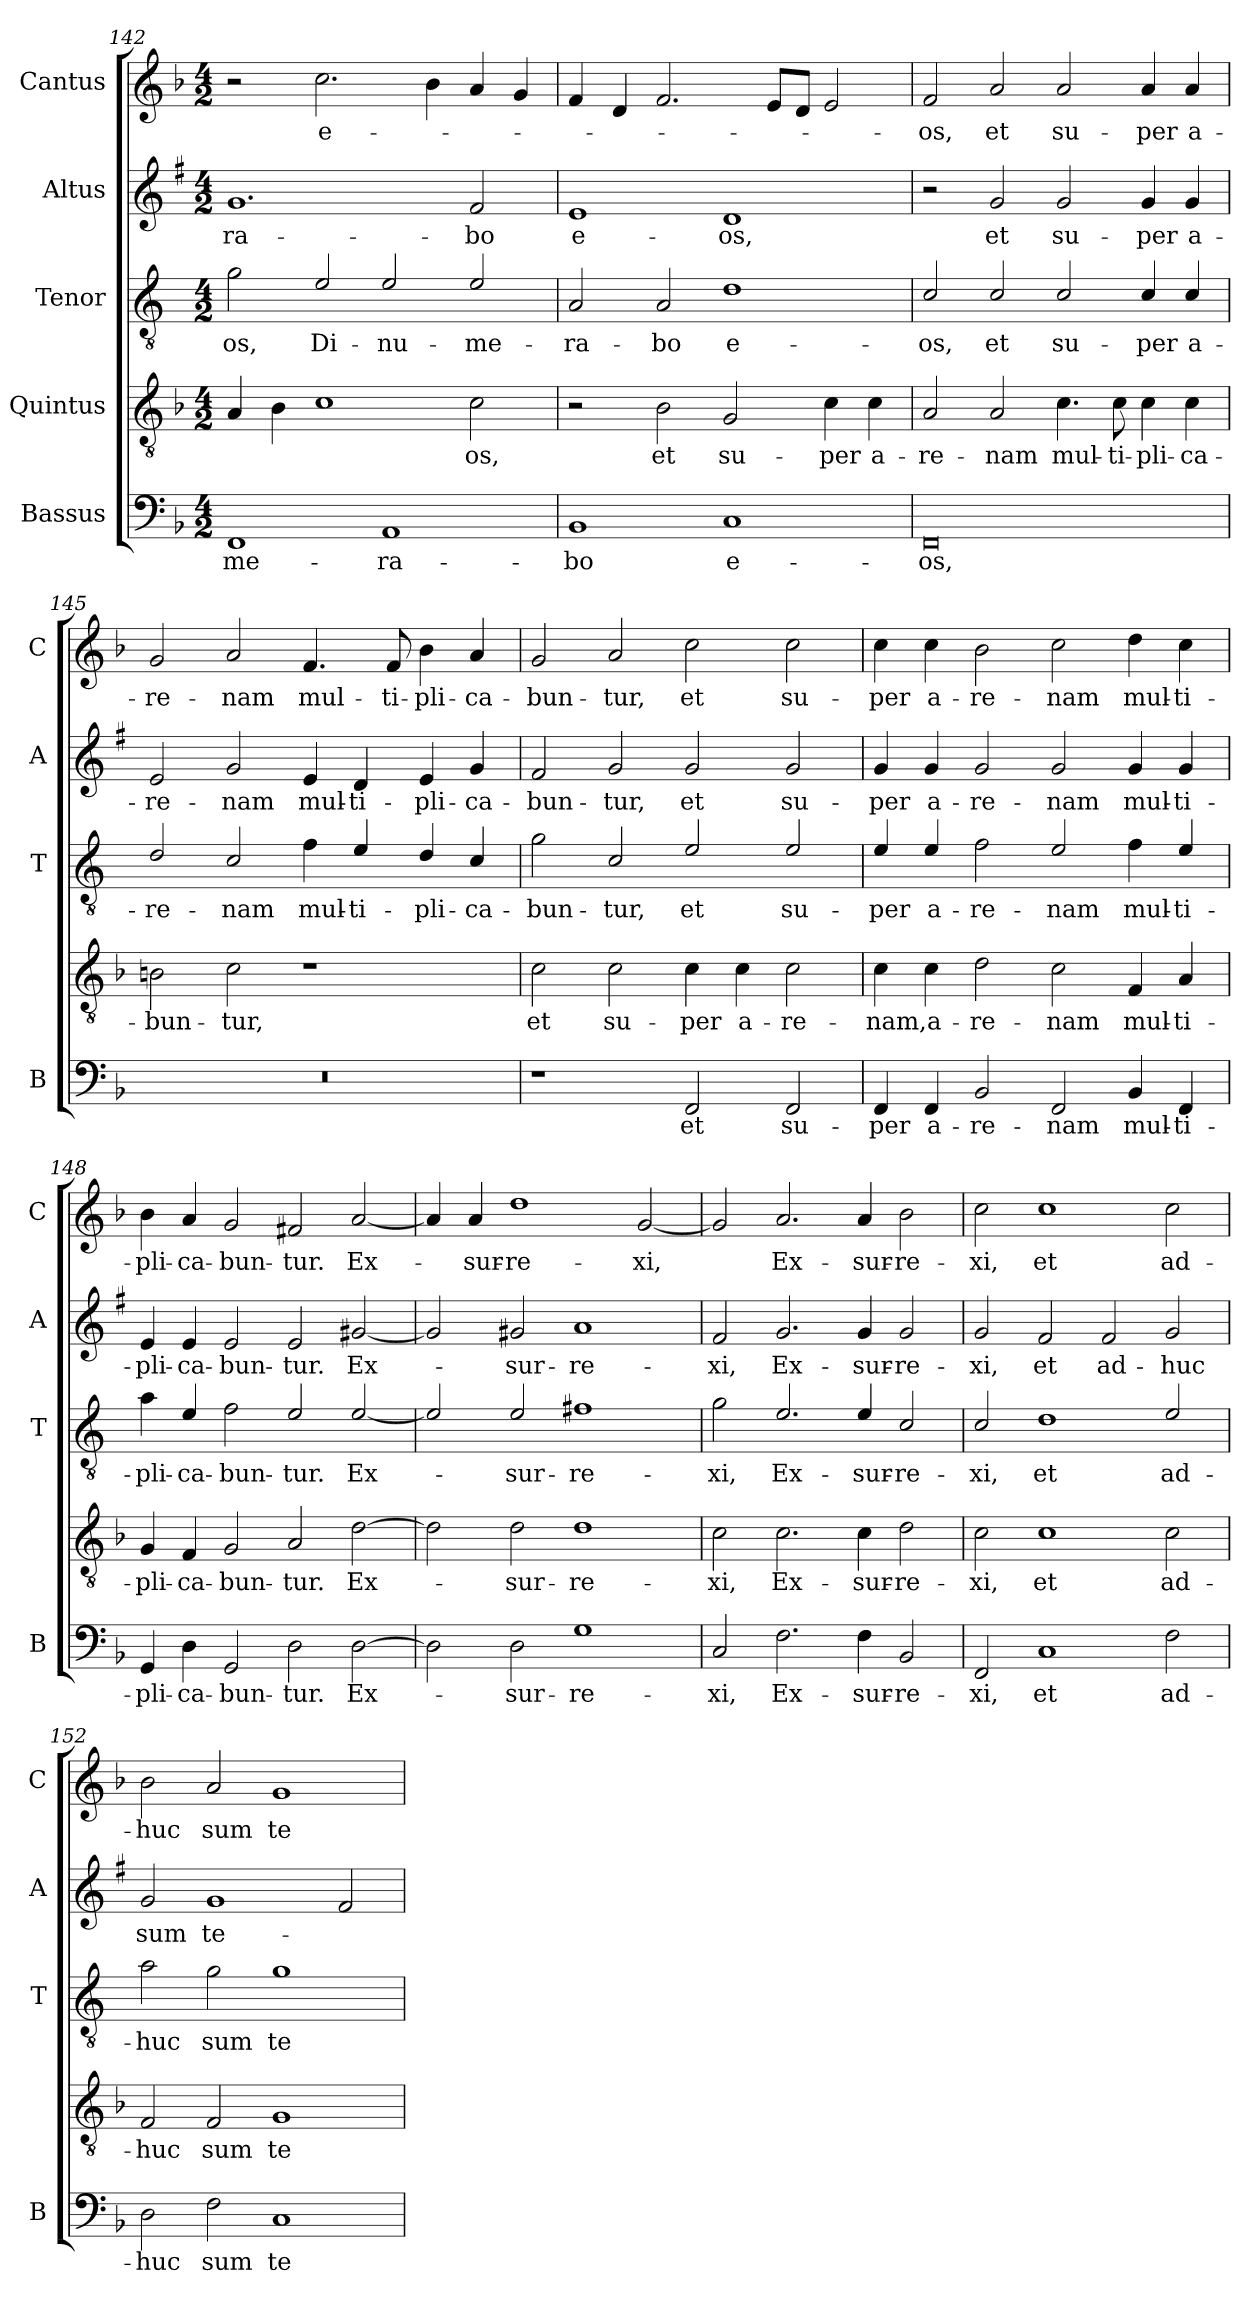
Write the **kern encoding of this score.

**kern	**text	**kern	**text	**kern	**text	**kern	**text	**kern	**text
*part5	*part5	*part4	*part4	*part3	*part3	*part2	*part2	*part1	*part1
*staff5	*staff5	*staff4	*staff4	*staff3	*staff3	*staff2	*staff2	*staff1	*staff1
*I"Bassus	*	*I"Quintus	*	*I"Tenor	*	*I"Altus	*	*I"Cantus	*
*I'B	*	*	*	*I'T	*	*I'A	*	*I'C	*
*clefF4	*	*clefGv2	*	*clefGv2	*	*clefG2	*	*clefG2	*
*	*	*	*	*ITrd4c7	*	*ITrd1c2	*	*	*
*k[b-]	*	*k[b-]	*	*k[b-]	*	*k[b-]	*	*k[b-]	*
*F:	*	*F:	*	*F:	*	*F:	*	*F:	*
*M4/2	*	*M4/2	*	*M4/2	*	*M4/2	*	*M4/2	*
=142	=142	=142	=142	=142	=142	=142	=142	=142	=142
!	!LO:LY:b	!	!	!	!LO:LY:b	!	!LO:LY:b	!	!
1FF	-me-	4A/	.	2c\	-os,	1.f	-ra-	2r	.
.	.	4B-\	.	.	.	.	.	.	.
!	!	!	!	!	!LO:LY:b	!	!	!	!LO:LY:b
.	.	1c	.	2A/	Di-	.	.	2.cc\	e-
!	!LO:LY:b	!	!	!	!LO:LY:b	!	!	!	!
1AA	-ra-	.	.	2A/	-nu-	.	.	.	.
.	.	.	.	.	.	.	.	4b-\	.
!	!	!	!LO:LY:b	!	!LO:LY:b	!	!LO:LY:b	!	!
.	.	2c\	-os,	2A/	-me-	2e/	-bo	4a/	.
.	.	.	.	.	.	.	.	4g/	.
=143	=143	=143	=143	=143	=143	=143	=143	=143	=143
!	!LO:LY:b	!	!	!	!LO:LY:b	!	!LO:LY:b	!	!
1BB-	-bo	2r	.	2D/	-ra-	1d	e-	4f/	.
.	.	.	.	.	.	.	.	4d/	.
!	!	!	!LO:LY:b	!	!LO:LY:b	!	!	!	!
.	.	2B-\	et	2D/	-bo	.	.	2.f/	.
!	!LO:LY:b	!	!LO:LY:b	!	!LO:LY:b	!	!LO:LY:b	!	!
1C	e-	2G/	su-	1G	e-	1c	-os,	.	.
.	.	.	.	.	.	.	.	8e/L	.
.	.	.	.	.	.	.	.	8d/J	.
!	!	!	!LO:LY:b	!	!	!	!	!	!
.	.	4c\	-per	.	.	.	.	2e/	.
!	!	!	!LO:LY:b	!	!	!	!	!	!
.	.	4c\	a-	.	.	.	.	.	.
!!LO:PB:g=z
=144	=144	=144	=144	=144	=144	=144	=144	=144	=144
!	!LO:LY:b	!	!LO:LY:b	!	!LO:LY:b	!	!	!	!LO:LY:b
0FF	-os,	2A/	-re-	2F/	-os,	2r	.	2f/	-os,
!	!	!	!LO:LY:b	!	!LO:LY:b	!	!LO:LY:b	!	!LO:LY:b
.	.	2A/	-nam	2F/	et	2f/	et	2a/	et
!	!	!	!LO:LY:b	!	!LO:LY:b	!	!LO:LY:b	!	!LO:LY:b
.	.	4.c\	mul-	2F/	su-	2f/	su-	2a/	su-
!	!	!	!LO:LY:b	!	!	!	!	!	!
.	.	8c\	-ti-	.	.	.	.	.	.
!	!	!	!LO:LY:b	!	!LO:LY:b	!	!LO:LY:b	!	!LO:LY:b
.	.	4c\	-pli-	4F/	-per	4f/	-per	4a/	-per
!	!	!	!LO:LY:b	!	!LO:LY:b	!	!LO:LY:b	!	!LO:LY:b
.	.	4c\	-ca-	4F/	a-	4f/	a-	4a/	a-
=145	=145	=145	=145	=145	=145	=145	=145	=145	=145
!	!	!	!LO:LY:b	!	!LO:LY:b	!	!LO:LY:b	!	!LO:LY:b
0r	.	2Bn\	-bun-	2G/	-re-	2d/	-re-	2g/	-re-
!	!	!	!LO:LY:b	!	!LO:LY:b	!	!LO:LY:b	!	!LO:LY:b
.	.	2c\	-tur,	2F/	-nam	2f/	-nam	2a/	-nam
!	!	!	!	!	!LO:LY:b	!	!LO:LY:b	!	!LO:LY:b
.	.	1r	.	4B-\	mul-	4d/	mul-	4.f/	mul-
!	!	!	!	!	!LO:LY:b	!	!LO:LY:b	!	!
.	.	.	.	4A/	-ti-	4c/	-ti-	.	.
!	!	!	!	!	!	!	!	!	!LO:LY:b
.	.	.	.	.	.	.	.	8f/	-ti-
!	!	!	!	!	!LO:LY:b	!	!LO:LY:b	!	!LO:LY:b
.	.	.	.	4G/	-pli-	4d/	-pli-	4b-\	-pli-
!	!	!	!	!	!LO:LY:b	!	!LO:LY:b	!	!LO:LY:b
.	.	.	.	4F/	-ca-	4f/	-ca-	4a/	-ca-
=146	=146	=146	=146	=146	=146	=146	=146	=146	=146
!	!	!	!LO:LY:b	!	!LO:LY:b	!	!LO:LY:b	!	!LO:LY:b
1r	.	2c\	et	2c\	-bun-	2e/	-bun-	2g/	-bun-
!	!	!	!LO:LY:b	!	!LO:LY:b	!	!LO:LY:b	!	!LO:LY:b
.	.	2c\	su-	2F/	-tur,	2f/	-tur,	2a/	-tur,
!	!LO:LY:b	!	!LO:LY:b	!	!LO:LY:b	!	!LO:LY:b	!	!LO:LY:b
2FF/	et	4c\	-per	2A/	et	2f/	et	2cc\	et
!	!	!	!LO:LY:b	!	!	!	!	!	!
.	.	4c\	a-	.	.	.	.	.	.
!	!LO:LY:b	!	!LO:LY:b	!	!LO:LY:b	!	!LO:LY:b	!	!LO:LY:b
2FF/	su-	2c\	-re-	2A/	su-	2f/	su-	2cc\	su-
=147	=147	=147	=147	=147	=147	=147	=147	=147	=147
!	!LO:LY:b	!	!LO:LY:b	!	!LO:LY:b	!	!LO:LY:b	!	!LO:LY:b
4FF/	-per	4c\	-nam,	4A/	-per	4f/	-per	4cc\	-per
!	!LO:LY:b	!	!LO:LY:b	!	!LO:LY:b	!	!LO:LY:b	!	!LO:LY:b
4FF/	a-	4c\	a-	4A/	a-	4f/	a-	4cc\	a-
!	!LO:LY:b	!	!LO:LY:b	!	!LO:LY:b	!	!LO:LY:b	!	!LO:LY:b
2BB-/	-re-	2d\	-re-	2B-\	-re-	2f/	-re-	2b-\	-re-
!	!LO:LY:b	!	!LO:LY:b	!	!LO:LY:b	!	!LO:LY:b	!	!LO:LY:b
2FF/	-nam	2c\	-nam	2A/	-nam	2f/	-nam	2cc\	-nam
!	!LO:LY:b	!	!LO:LY:b	!	!LO:LY:b	!	!LO:LY:b	!	!LO:LY:b
4BB-/	mul-	4F/	mul-	4B-\	mul-	4f/	mul-	4dd\	mul-
!	!LO:LY:b	!	!LO:LY:b	!	!LO:LY:b	!	!LO:LY:b	!	!LO:LY:b
4FF/	-ti-	4A/	-ti-	4A/	-ti-	4f/	-ti-	4cc\	-ti-
=148	=148	=148	=148	=148	=148	=148	=148	=148	=148
!	!LO:LY:b	!	!LO:LY:b	!	!LO:LY:b	!	!LO:LY:b	!	!LO:LY:b
4GG/	-pli-	4G/	-pli-	4d\	-pli-	4d/	-pli-	4b-\	-pli-
!	!LO:LY:b	!	!LO:LY:b	!	!LO:LY:b	!	!LO:LY:b	!	!LO:LY:b
4D\	-ca-	4F/	-ca-	4A/	-ca-	4d/	-ca-	4a/	-ca-
!	!LO:LY:b	!	!LO:LY:b	!	!LO:LY:b	!	!LO:LY:b	!	!LO:LY:b
2GG/	-bun-	2G/	-bun-	2B-\	-bun-	2d/	-bun-	2g/	-bun-
!	!LO:LY:b	!	!LO:LY:b	!	!LO:LY:b	!	!LO:LY:b	!	!LO:LY:b
2D\	-tur.	2A/	-tur.	2A/	-tur.	2d/	-tur.	2f#X/	-tur.
!	!LO:LY:b	!	!LO:LY:b	!	!LO:LY:b	!	!LO:LY:b	!	!LO:LY:b
[2D\	Ex-	[2d\	Ex-	[2A/	Ex-	[2f#X/	Ex-	[2a/	Ex-
!!LO:LB:g=z
=149	=149	=149	=149	=149	=149	=149	=149	=149	=149
2D\]	.	2d\]	.	2A/]	.	2f#/]	.	4a/]	.
!	!	!	!	!	!	!	!	!	!LO:LY:b
.	.	.	.	.	.	.	.	4a/	-sur-
!	!LO:LY:b	!	!LO:LY:b	!	!LO:LY:b	!	!LO:LY:b	!	!LO:LY:b
2D\	-sur-	2d\	-sur-	2A/	-sur-	2f#X/	-sur-	1dd	-re-
!	!LO:LY:b	!	!LO:LY:b	!	!LO:LY:b	!	!LO:LY:b	!	!
1G	-re-	1d	-re-	1Bn	-re-	1g	-re-	.	.
!	!	!	!	!	!	!	!	!	!LO:LY:b
.	.	.	.	.	.	.	.	[2g/	-xi,
=150	=150	=150	=150	=150	=150	=150	=150	=150	=150
!	!LO:LY:b	!	!LO:LY:b	!	!LO:LY:b	!	!LO:LY:b	!	!
2C/	-xi,	2c\	-xi,	2c\	-xi,	2e/	-xi,	2g/]	.
!	!LO:LY:b	!	!LO:LY:b	!	!LO:LY:b	!	!LO:LY:b	!	!LO:LY:b
2.F\	Ex-	2.c\	Ex-	2.A/	Ex-	2.f/	Ex-	2.a/	Ex-
!	!LO:LY:b	!	!LO:LY:b	!	!LO:LY:b	!	!LO:LY:b	!	!LO:LY:b
4F\	-sur-	4c\	-sur-	4A/	-sur-	4f/	-sur-	4a/	-sur-
!	!LO:LY:b	!	!LO:LY:b	!	!LO:LY:b	!	!LO:LY:b	!	!LO:LY:b
2BB-/	-re-	2d\	-re-	2F/	-re-	2f/	-re-	2b-\	-re-
=151	=151	=151	=151	=151	=151	=151	=151	=151	=151
!	!LO:LY:b	!	!LO:LY:b	!	!LO:LY:b	!	!LO:LY:b	!	!LO:LY:b
2FF/	-xi,	2c\	-xi,	2F/	-xi,	2f/	-xi,	2cc\	-xi,
!	!LO:LY:b	!	!LO:LY:b	!	!LO:LY:b	!	!LO:LY:b	!	!LO:LY:b
1C	et	1c	et	1G	et	2e/	et	1cc	et
!	!	!	!	!	!	!	!LO:LY:b	!	!
.	.	.	.	.	.	2e/	ad-	.	.
!	!LO:LY:b	!	!LO:LY:b	!	!LO:LY:b	!	!LO:LY:b	!	!LO:LY:b
2F\	ad-	2c\	ad-	2A/	ad-	2f/	-huc	2cc\	ad-
=152	=152	=152	=152	=152	=152	=152	=152	=152	=152
!	!LO:LY:b	!	!LO:LY:b	!	!LO:LY:b	!	!LO:LY:b	!	!LO:LY:b
2D\	-huc	2F/	-huc	2d\	-huc	2f/	sum	2b-\	-huc
!	!LO:LY:b	!	!LO:LY:b	!	!LO:LY:b	!	!LO:LY:b	!	!LO:LY:b
2F\	sum	2F/	sum	2c\	sum	1f	te-	2a/	sum
!	!LO:LY:b	!	!LO:LY:b	!	!LO:LY:b	!	!	!	!LO:LY:b
1C	te-	1G	te-	1c	te-	.	.	1g	te-
.	.	.	.	.	.	2e/	.	.	.
=	=	=	=	=	=	=	=	=	=
*-	*-	*-	*-	*-	*-	*-	*-	*-	*-
